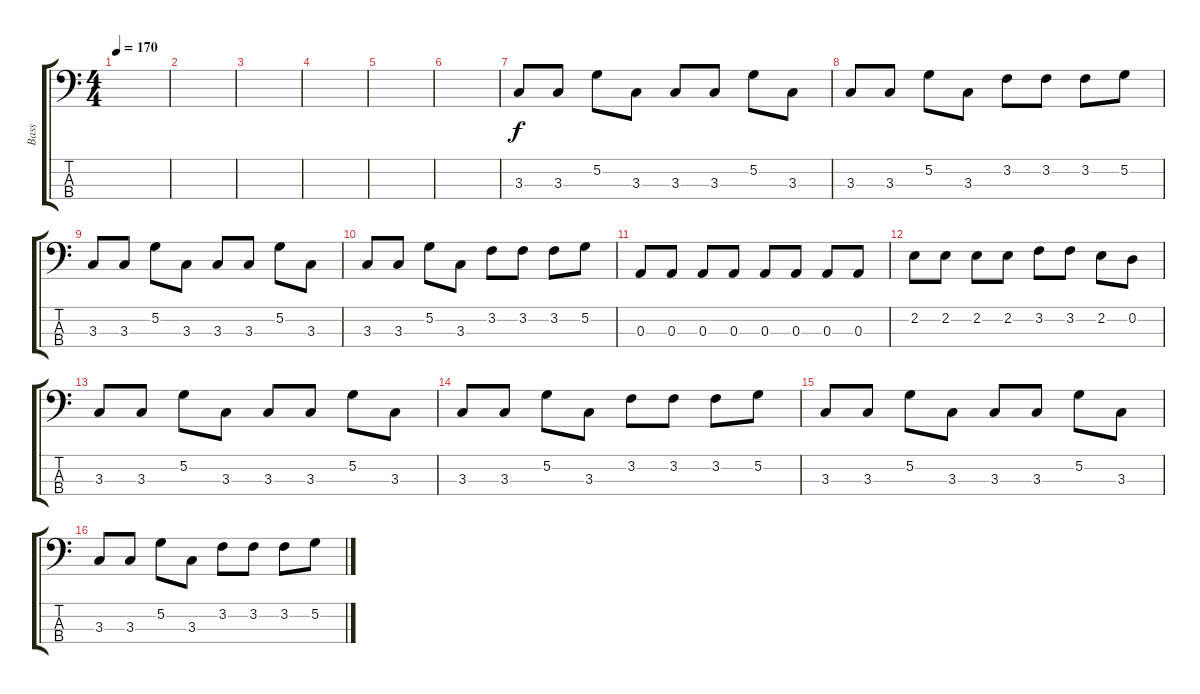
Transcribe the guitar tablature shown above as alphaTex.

\track ("Bass" "Bass") {instrument electricbasspick}
\staff {score tabs}
\tuning (G2 D2 A1 E1) {hide}
\ts (4 4)
\tempo 170
\clef f4
\ks c
|
|
|
|
|
|
3.3.8 3.3.8 5.2.8 3.3.8 3.3.8 3.3.8 5.2.8 3.3.8 |
3.3.8 3.3.8 5.2.8 3.3.8 3.2.8 3.2.8 3.2.8 5.2.8 |
3.3.8 3.3.8 5.2.8 3.3.8 3.3.8 3.3.8 5.2.8 3.3.8 |
3.3.8 3.3.8 5.2.8 3.3.8 3.2.8 3.2.8 3.2.8 5.2.8 |
0.3.8 0.3.8 0.3.8 0.3.8 0.3.8 0.3.8 0.3.8 0.3.8 |
2.2.8 2.2.8 2.2.8 2.2.8 3.2.8 3.2.8 2.2.8 0.2.8 |
3.3.8 3.3.8 5.2.8 3.3.8 3.3.8 3.3.8 5.2.8 3.3.8 |
3.3.8 3.3.8 5.2.8 3.3.8 3.2.8 3.2.8 3.2.8 5.2.8 |
3.3.8 3.3.8 5.2.8 3.3.8 3.3.8 3.3.8 5.2.8 3.3.8 |
3.3.8 3.3.8 5.2.8 3.3.8 3.2.8 3.2.8 3.2.8 5.2.8
